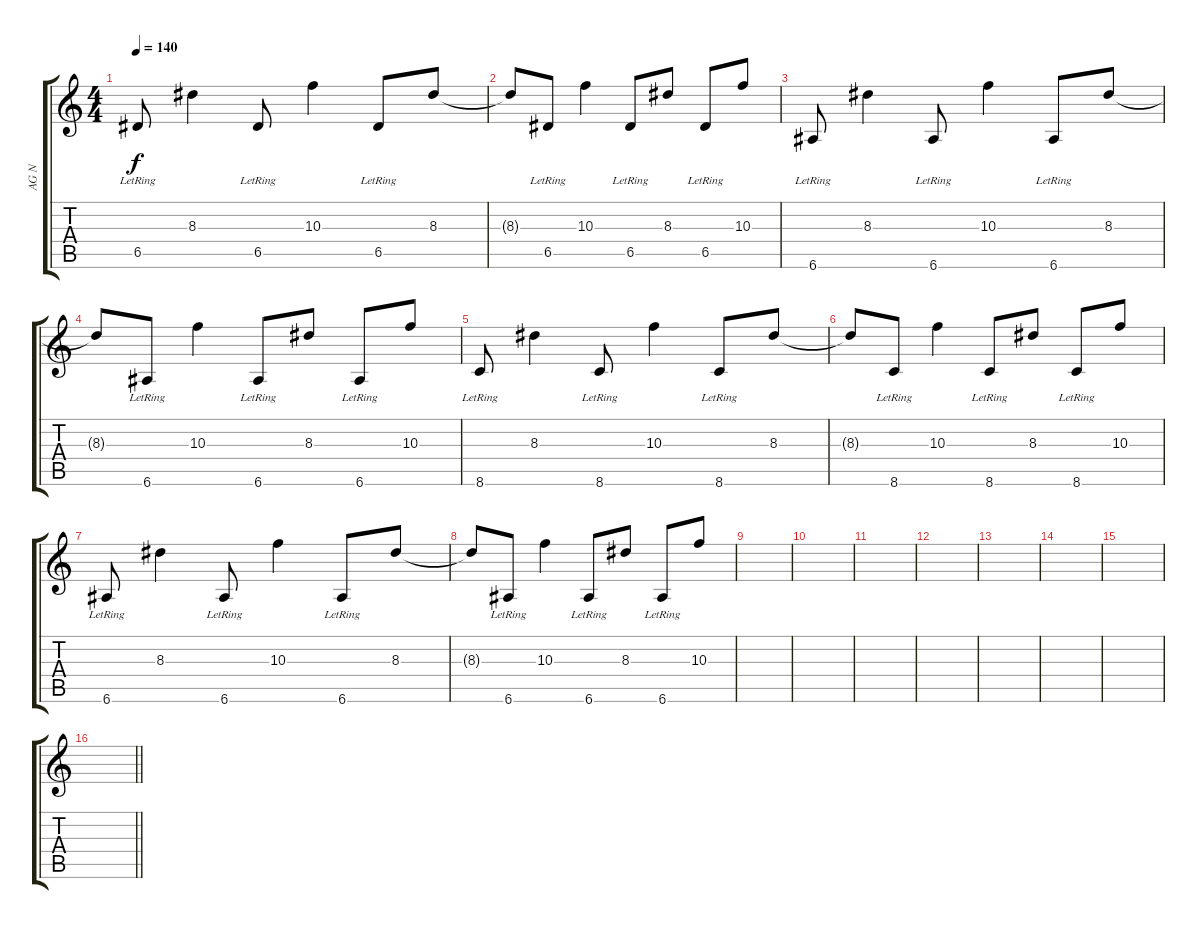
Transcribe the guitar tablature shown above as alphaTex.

\track ("AG N" "AG N") {instrument electricguitarclean}
\staff {score tabs}
\tuning (E4 B3 G3 D3 A2 E2) {hide}
\ts (4 4)
\tempo 140
\clef g2
\ks c
6.5{lr}.8{dy f} 8.3.4 6.5{lr}.8 10.3.4 6.5{lr}.8 8.3.8 |
8.3{t}.8 6.5{lr}.8 10.3.4 6.5{lr}.8 8.3.8 6.5{lr}.8 10.3.8 |
6.6{lr}.8 8.3.4 6.6{lr}.8 10.3.4 6.6{lr}.8 8.3.8 |
8.3{t}.8 6.6{lr}.8 10.3.4 6.6{lr}.8 8.3.8 6.6{lr}.8 10.3.8 |
8.6{lr}.8 8.3.4 8.6{lr}.8 10.3.4 8.6{lr}.8 8.3.8 |
8.3{t}.8 8.6{lr}.8 10.3.4 8.6{lr}.8 8.3.8 8.6{lr}.8 10.3.8 |
6.6{lr}.8 8.3.4 6.6{lr}.8 10.3.4 6.6{lr}.8 8.3.8 |
8.3{t}.8 6.6{lr}.8 10.3.4 6.6{lr}.8 8.3.8 6.6{lr}.8 10.3.8 |
|
|
|
|
|
|
|
\barLineRight lightlight
